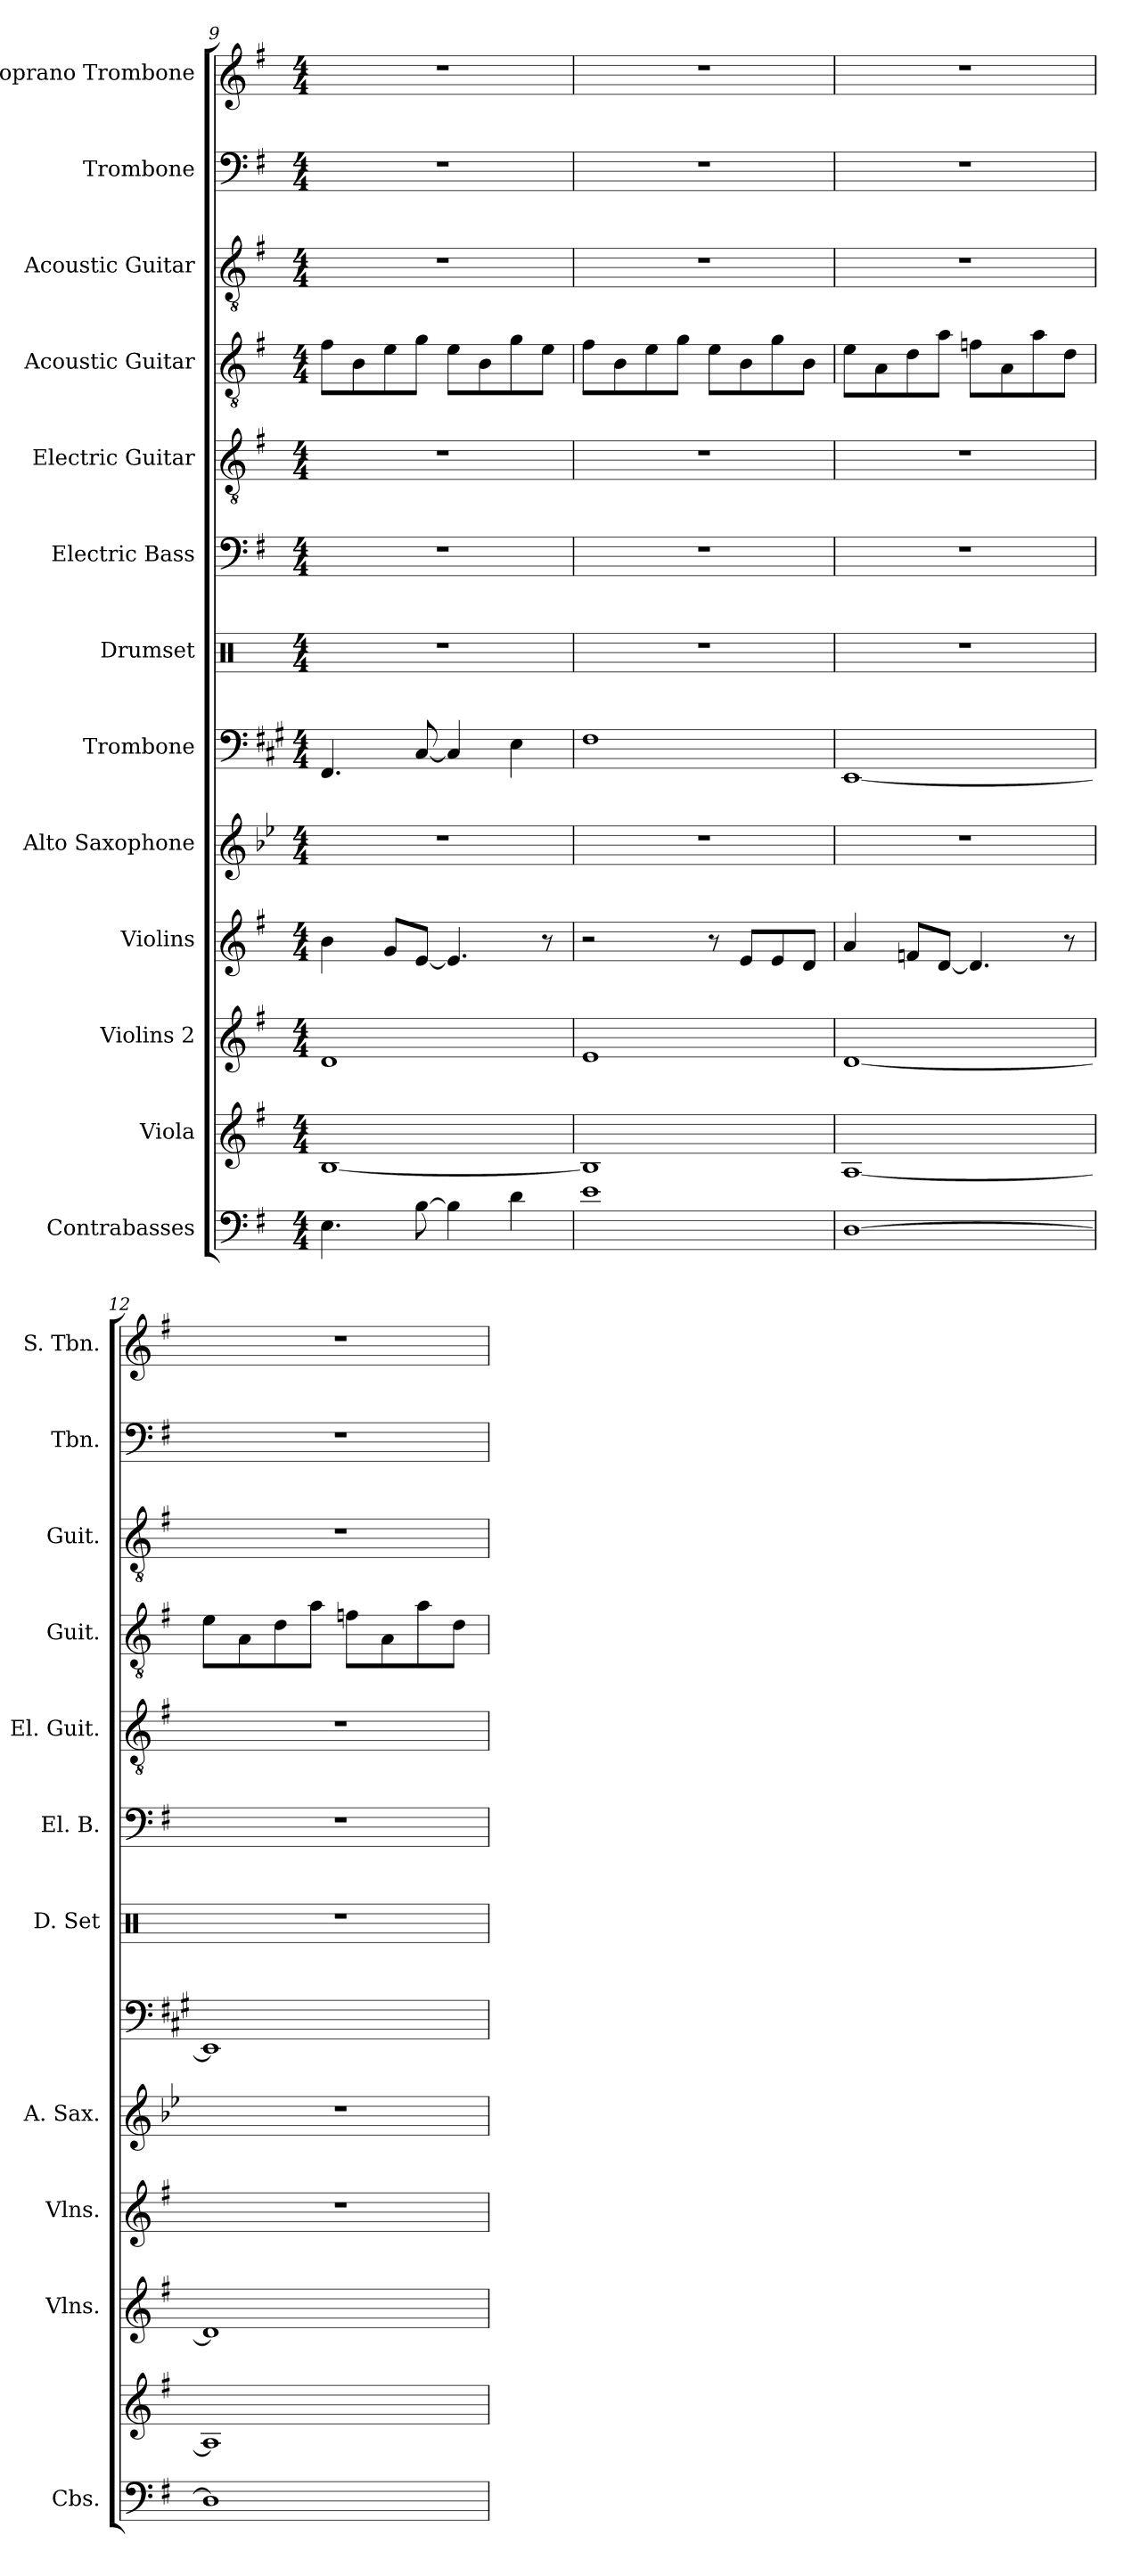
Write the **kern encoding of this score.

**kern	**kern	**kern	**kern	**kern	**kern	**kern	**kern	**kern	**kern	**kern	**kern	**kern
*part13	*part12	*part11	*part10	*part9	*part8	*part7	*part6	*part5	*part4	*part3	*part2	*part1
*staff13	*staff12	*staff11	*staff10	*staff9	*staff8	*staff7	*staff6	*staff5	*staff4	*staff3	*staff2	*staff1
*I"Contrabasses	*I"Viola	*I"Violins 2	*I"Violins	*I"Alto Saxophone	*I"Trombone	*I"Drumset	*I"Electric Bass	*I"Electric Guitar	*I"Acoustic Guitar	*I"Acoustic Guitar	*I"Trombone	*I"Soprano Trombone
*I'Cbs.	*	*I'Vlns.	*I'Vlns.	*I'A. Sax.	*	*I'D. Set	*I'El. B.	*I'El. Guit.	*I'Guit.	*I'Guit.	*I'Tbn.	*I'S. Tbn.
!!LO:PB:g=z
*clefF4	*clefG2	*clefG2	*clefG2	*clefG2	*clefF4	*clefX	*clefF4	*clefGv2	*clefGv2	*clefGv2	*clefF4	*clefG2
*ITrd7c12	*	*	*	*ITrd5c9	*ITrd1c2	*	*ITrd7c12	*	*	*	*	*
*k[f#]	*k[f#]	*k[f#]	*k[f#]	*k[b-e-a-d-g-]	*k[f#]	*k[]	*k[f#]	*k[f#]	*k[f#]	*k[f#]	*k[f#]	*k[f#]
*M4/4	*M4/4	*M4/4	*M4/4	*M4/4	*M4/4	*M4/4	*M4/4	*M4/4	*M4/4	*M4/4	*M4/4	*M4/4
=9	=9	=9	=9	=9	=9	=9	=9	=9	=9	=9	=9	=9
4.EE\	[1B	1d	4b\	1r	4.EE/	1r	1r	1r	8f#\L	1r	1r	1r
.	.	.	.	.	.	.	.	.	8B\	.	.	.
.	.	.	8g/L	.	.	.	.	.	8e\	.	.	.
[8BB\	.	.	[8e/J	.	[8BB/	.	.	.	8g\J	.	.	.
4BB\]	.	.	4.e/]	.	4BB/]	.	.	.	8e\L	.	.	.
.	.	.	.	.	.	.	.	.	8B\	.	.	.
4D\	.	.	.	.	4D\	.	.	.	8g\	.	.	.
.	.	.	8r	.	.	.	.	.	8e\J	.	.	.
=10	=10	=10	=10	=10	=10	=10	=10	=10	=10	=10	=10	=10
1E	1B]	1e	2r	1r	1E	1r	1r	1r	8f#\L	1r	1r	1r
.	.	.	.	.	.	.	.	.	8B\	.	.	.
.	.	.	.	.	.	.	.	.	8e\	.	.	.
.	.	.	.	.	.	.	.	.	8g\J	.	.	.
.	.	.	8r	.	.	.	.	.	8e\L	.	.	.
.	.	.	8e/L	.	.	.	.	.	8B\	.	.	.
.	.	.	8e/	.	.	.	.	.	8g\	.	.	.
.	.	.	8d/J	.	.	.	.	.	8B\J	.	.	.
=11	=11	=11	=11	=11	=11	=11	=11	=11	=11	=11	=11	=11
[1DD	[1A	[1d	4a/	1r	[1DD	1r	1r	1r	8e\L	1r	1r	1r
.	.	.	.	.	.	.	.	.	8A\	.	.	.
.	.	.	8fn/L	.	.	.	.	.	8d\	.	.	.
.	.	.	[8d/J	.	.	.	.	.	8a\J	.	.	.
.	.	.	4.d/]	.	.	.	.	.	8fn\L	.	.	.
.	.	.	.	.	.	.	.	.	8A\	.	.	.
.	.	.	.	.	.	.	.	.	8a\	.	.	.
.	.	.	8r	.	.	.	.	.	8d\J	.	.	.
=12	=12	=12	=12	=12	=12	=12	=12	=12	=12	=12	=12	=12
1DD]	1A]	1d]	1r	1r	1DD]	1r	1r	1r	8e\L	1r	1r	1r
.	.	.	.	.	.	.	.	.	8A\	.	.	.
.	.	.	.	.	.	.	.	.	8d\	.	.	.
.	.	.	.	.	.	.	.	.	8a\J	.	.	.
.	.	.	.	.	.	.	.	.	8fn\L	.	.	.
.	.	.	.	.	.	.	.	.	8A\	.	.	.
.	.	.	.	.	.	.	.	.	8a\	.	.	.
.	.	.	.	.	.	.	.	.	8d\J	.	.	.
=	=	=	=	=	=	=	=	=	=	=	=	=
*-	*-	*-	*-	*-	*-	*-	*-	*-	*-	*-	*-	*-
